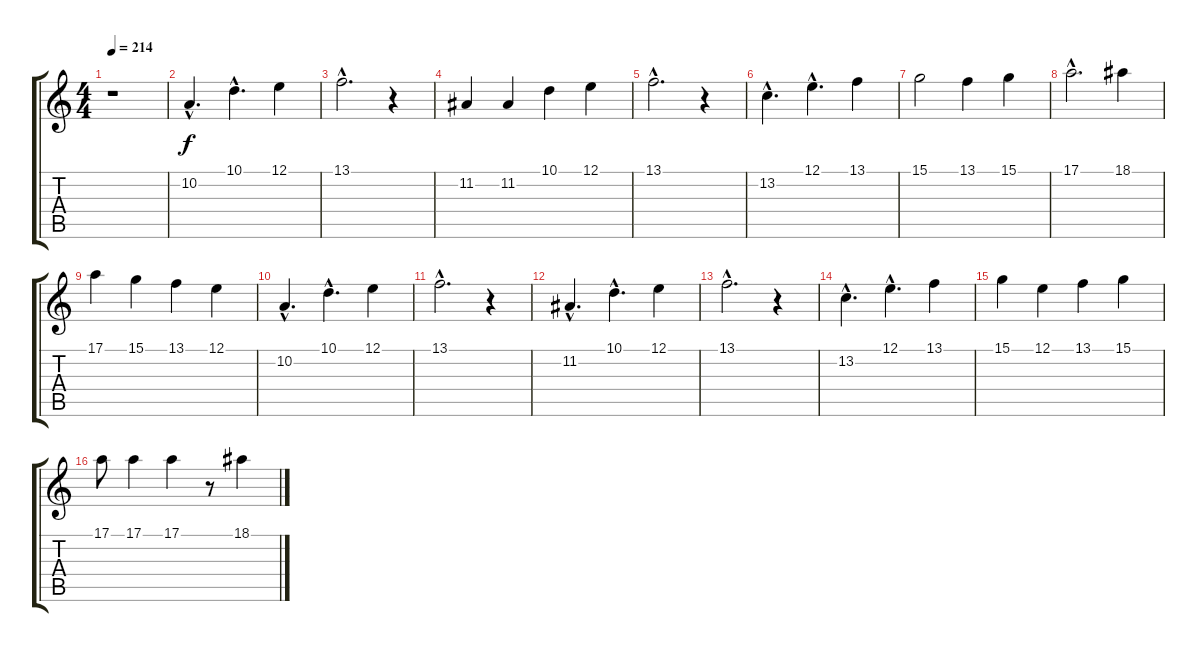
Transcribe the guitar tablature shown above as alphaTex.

\track "" {instrument fx5brightness}
\staff {score tabs}
\tuning (E4 B3 G3 D3 A2 E2) {hide}
\ts (4 4)
\tempo 214
\clef g2
\ks c
r.1{dy f} |
10.2{hac}.4{d} 10.1{hac}.4{d} 12.1.4 |
13.1{hac}.2{d} r.4 |
11.2.4 11.2.4 10.1.4 12.1.4 |
13.1{hac}.2{d} r.4 |
13.2{hac}.4{d} 12.1{hac}.4{d} 13.1.4 |
15.1.2 13.1.4 15.1.4 |
17.1{hac}.2{d} 18.1.4 |
17.1.4 15.1.4 13.1.4 12.1.4 |
10.2{hac}.4{d} 10.1{hac}.4{d} 12.1.4 |
13.1{hac}.2{d} r.4 |
11.2{hac}.4{d} 10.1{hac}.4{d} 12.1.4 |
13.1{hac}.2{d} r.4 |
13.2{hac}.4{d} 12.1{hac}.4{d} 13.1.4 |
15.1.4 12.1.4 13.1.4 15.1.4 |
17.1.8 17.1.4 17.1.4 r.8 18.1.4
